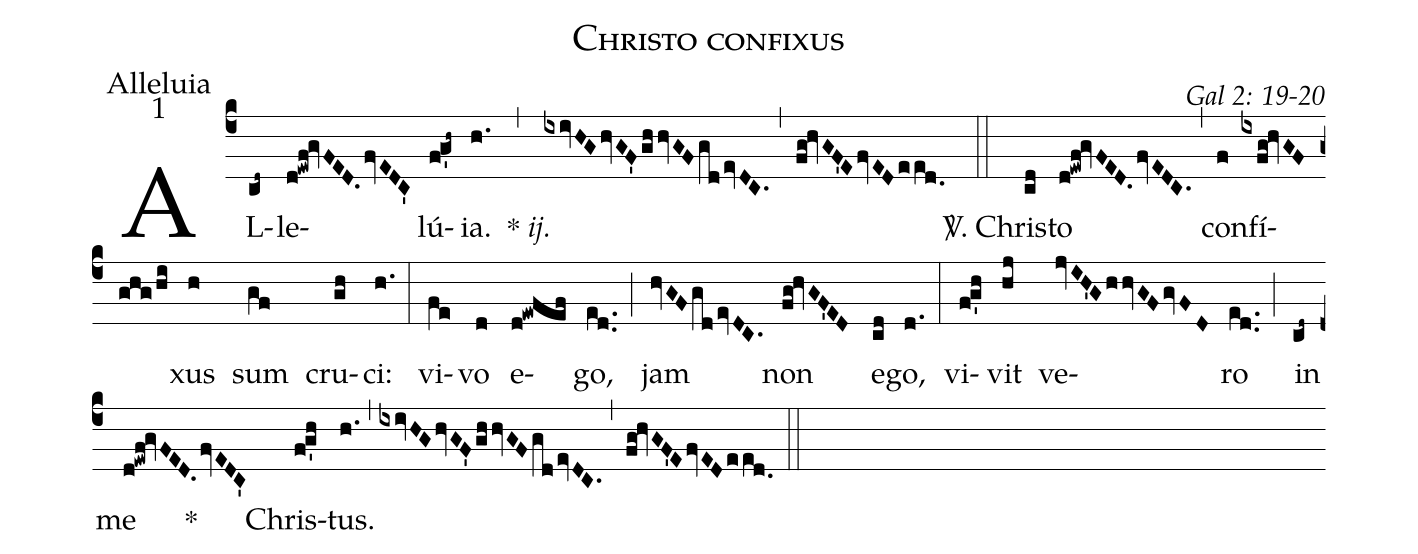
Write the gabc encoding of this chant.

name: Christo confixus;
office-part: Alleluia;
mode: 1;
commentary: Gal 2: 19-20;
%%
(c4) AL(cd~)le(d!ewf!gvFED./fvEDC')lú(f!g'h~)ia.(h.) {*} <i>ij.</i>(,) (ixivHG/hvGF'/ghhvGF/gd/evDC.) (,) (fg!hvGF'E/fvED/eed.0) (::)
<sp>V/</sp>. Chris(cd)to(d!ewf!gvFED./fvEDC.) (,) con(f)fí(ixfg!hvGF/ghg/hi)xus(h) sum(gf) cru(gh)ci:(h.) (:)
vi(fe)vo(d) e(d!ewfef)go,(ed..) (;) jam(hvGF/gd/evDC.) non(fg!hvGF'ED) e(cd)go,(d.) (:)
vi(f!g'h)vit(hj) ve(jvIH'G/hhvGF/gvFD)ro(ed..) (;) in(cd~) me(d!ewf!gvFED./fvEDC') *() Chris(f!g'h)tus.(h.) (,) (ixivHG/hvGF'/ghhvGF/gd/evDC.) (,) (fg!hvGF'E/fvED/eed.0) (::)
